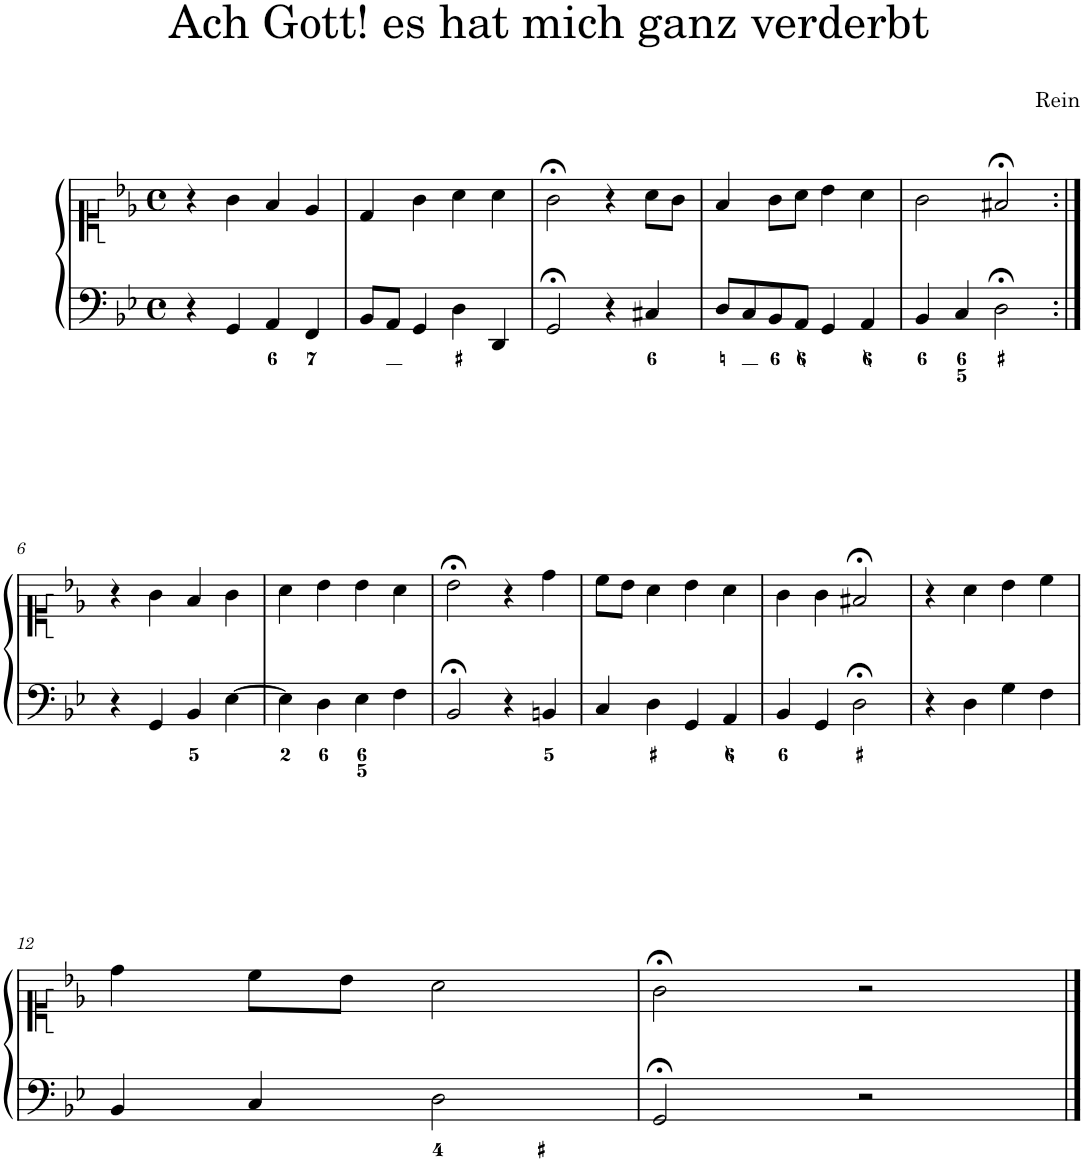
**kern	**kern
*part1	*part1
*staff2	*staff1
*I"Piano	*
*I'Pno.	*
*clefF4	*clefC1
*k[b-e-]	*k[b-e-]
*M4/4	*M4/4
*met(c)	*met(c)
=1	=1
4r	4r
4GG/	4g\
4AA/	4f/
4FF/	4e-/
=2	=2
8BB-/L	4d/
8AA/J	.
4GG/	4g\
4D\	4a\
4DD/	4a\
=3	=3
2GG;</	2g;<\
4r	4r
4C#X/	8a\L
.	8g\J
=4	=4
8D/L	4f/
8C/	.
8BB-/	8g\L
8AA/J	8a\J
4GG/	4b-\
4AA/	4a\
=5	=5
4BB-/	2g\
4C/	.
2D;<\	2f#X;</
!!LO:LB:g=z
=6:|!	=6:|!
4r	4r
4GG/	4g\
4BB-/	4f/
[4E-\	4g\
=7	=7
4E-\]	4a\
4D\	4b-\
4E-\	4b-\
4F\	4a\
=8	=8
2BB-;</	2b-;<\
4r	4r
4BBn/	4dd\
=9	=9
4C/	8cc\L
.	8b-\J
4D\	4a\
4GG/	4b-\
4AA/	4a\
=10	=10
4BB-/	4g\
4GG/	4g\
2D;<\	2f#X;</
=11	=11
4r	4r
4D\	4a\
4G\	4b-\
4F\	4cc\
!!LO:LB:g=z
=12	=12
4BB-/	4dd\
4C/	8cc\L
.	8b-\J
2D\	2a\
=13	=13
2GG;</	2g;<\
2r	2r
==	==
*-	*-
